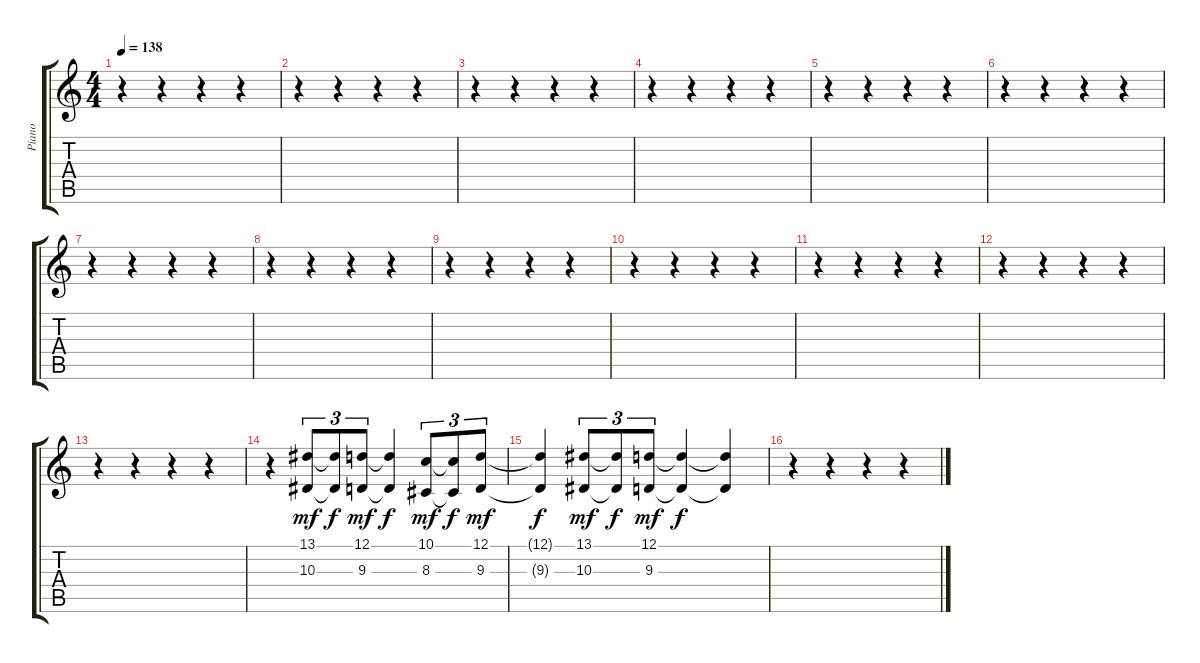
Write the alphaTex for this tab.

\track ("Piano" "Piano") {instrument orchestralharp}
\staff {score tabs}
\tuning (D4 A3 F3 C3 G2 D2) {hide}
\ts (4 4)
\tempo 138
\clef g2
\ks c
r.4{dy f} r.4 r.4 r.4 |
r.4 r.4 r.4 r.4 |
r.4 r.4 r.4 r.4 |
r.4 r.4 r.4 r.4 |
r.4 r.4 r.4 r.4 |
r.4 r.4 r.4 r.4 |
r.4 r.4 r.4 r.4 |
r.4 r.4 r.4 r.4 |
r.4 r.4 r.4 r.4 |
r.4 r.4 r.4 r.4 |
r.4 r.4 r.4 r.4 |
r.4 r.4 r.4 r.4 |
r.4 r.4 r.4 r.4 |
r.4 (13.1 10.3).8{tu (3 2) dy mf instrument orchestrahit} (13.1{t} 10.3{t}).8{tu (3 2) dy f} (12.1 9.3).8{tu (3 2) dy mf} (12.1{t} 9.3{t}).4{dy f} (10.1 8.3).8{tu (3 2) dy mf} (10.1{t} 8.3{t}).8{tu (3 2) dy f} (12.1 9.3).8{tu (3 2) dy mf} |
(12.1{t} 9.3{t}).4{dy f} (13.1 10.3).8{tu (3 2) dy mf} (13.1{t} 10.3{t}).8{tu (3 2) dy f} (12.1 9.3).8{tu (3 2) dy mf} (12.1{t} 9.3{t}).4{dy f} (12.1{t} 9.3{t}).4 |
r.4 r.4 r.4 r.4
